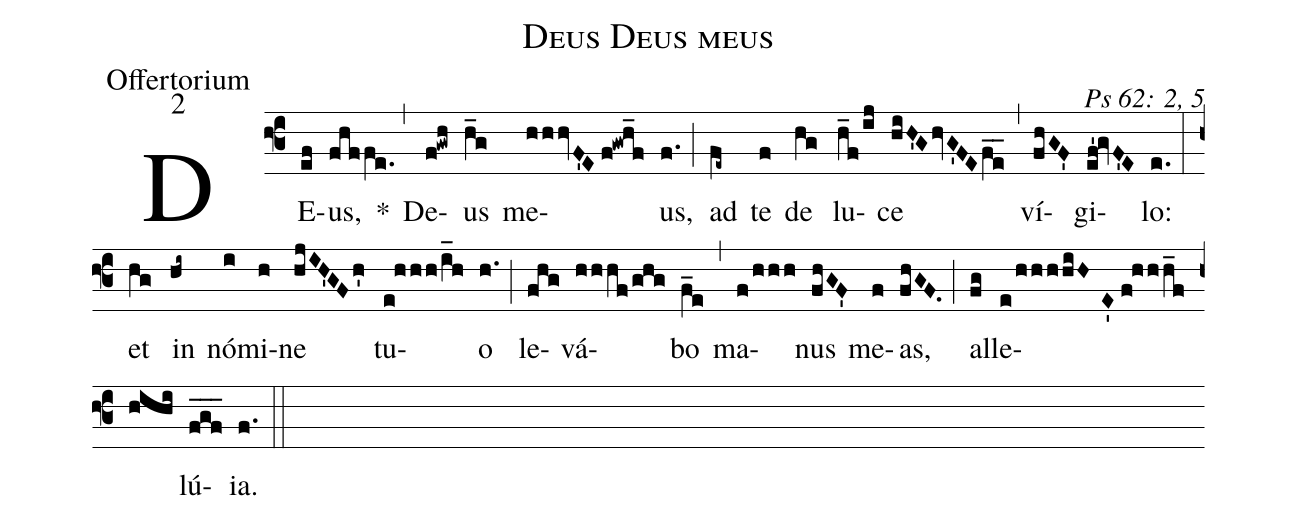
name: Deus Deus meus;
office-part: Offertorium;
mode: 2;
commentary: Ps 62: 2, 5;
%%
(f3) DE(ef)us,(fhffe.) *(,) De(f!gwh)us(h_g) me(hhhvF'E//f!gwh_f)us,(f.) (;) ad(fe~) te(f) de(hg) lu(h_f/ij)ce(hiH'G/hvG'FE/fe__) (,) ví(fhGF')gi(ef'!gvF'E)lo:(e.) (:)
et(hg) in(hi~) nó(i)mi(h)ne(hjIH'GFh') tu(e!hhh/i_h)o(h.) (;) le(fhg)vá(hhhf/ghg)bo(f_e) (,) ma(f/hhh)nus(fhGF') me(f)as,(fhGF.) (;) al(fg)le(e/hhhhiHE'//f!hhh_f//hihi)lú(f_g_f_)ia.(f.) (::)
